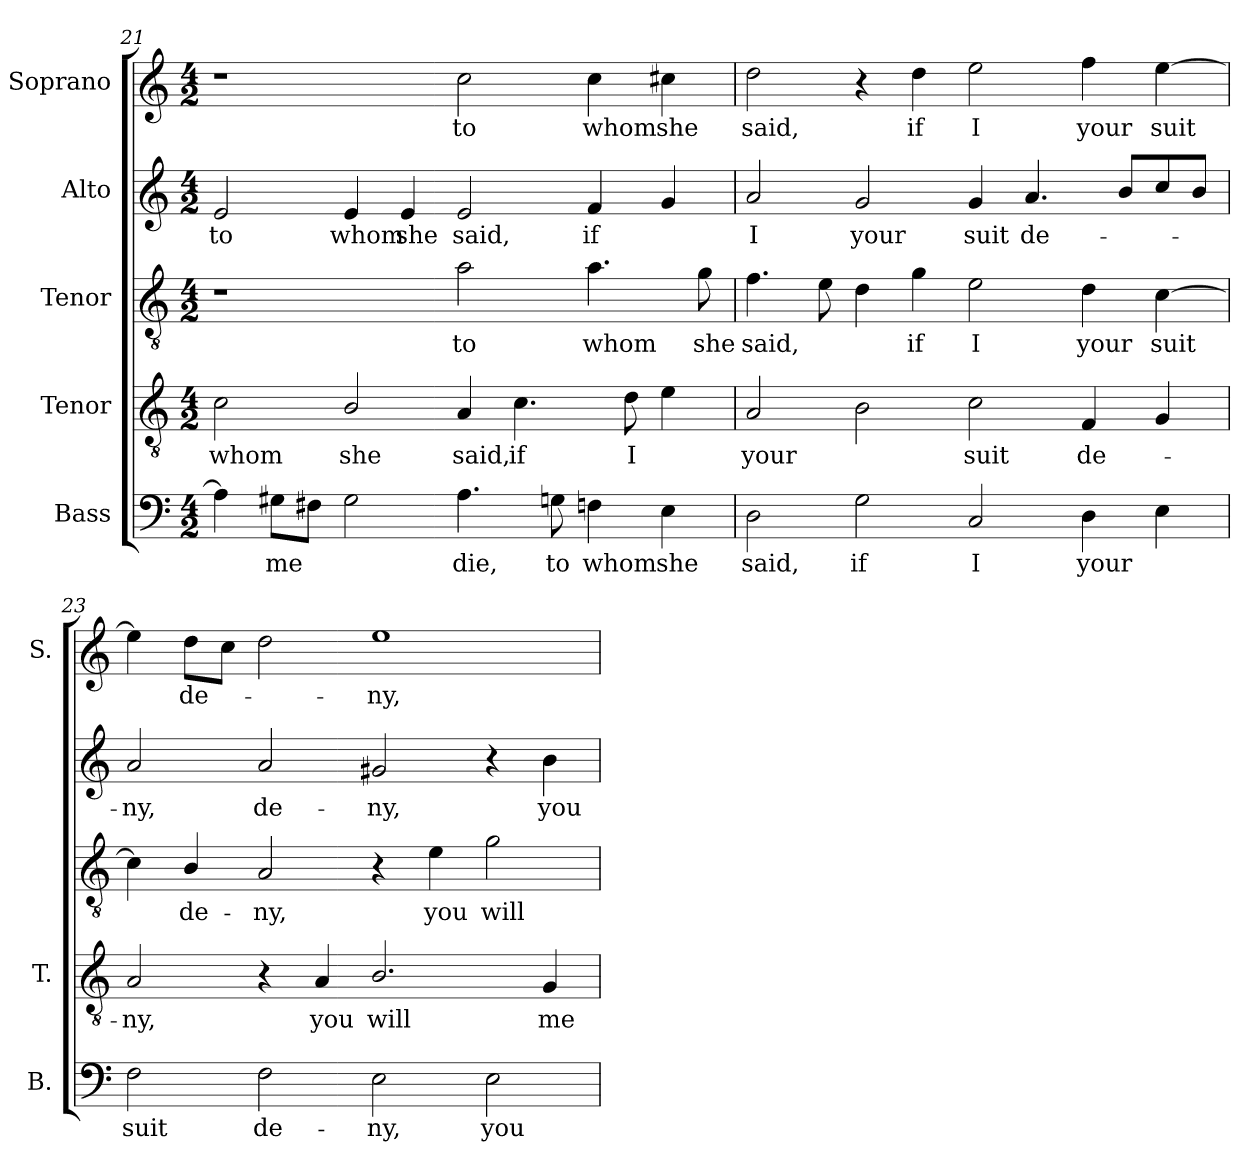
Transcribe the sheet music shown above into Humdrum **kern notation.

**kern	**text	**kern	**text	**kern	**text	**kern	**text	**kern	**text
*part5	*part5	*part4	*part4	*part3	*part3	*part2	*part2	*part1	*part1
*staff5	*staff5	*staff4	*staff4	*staff3	*staff3	*staff2	*staff2	*staff1	*staff1
*I"Bass	*	*I"Tenor	*	*I"Tenor	*	*I"Alto	*	*I"Soprano	*
*I'B.	*	*I'T.	*	*	*	*	*	*I'S.	*
!!LO:LB:g=z
*clefF4	*	*clefGv2	*	*clefGv2	*	*clefG2	*	*clefG2	*
*	*	*ITrd7c12	*	*ITrd7c12	*	*	*	*	*
*k[]	*	*k[]	*	*k[]	*	*k[]	*	*k[]	*
*C:	*	*C:	*	*C:	*	*C:	*	*C:	*
*M4/2	*	*M4/2	*	*M4/2	*	*M4/2	*	*M4/2	*
=21	=21	=21	=21	=21	=21	=21	=21	=21	=21
!	!	!	!LO:LY:b:color=#000000	!	!	!	!	!	!
!	!	!	!	!	!	!	!LO:LY:b:color=#000000	!	!
4Ai\]	.	2Ci\	whom	1r	.	2ei/	to	1r	.
!	!LO:LY:b:color=#000000	!	!	!	!	!	!	!	!
8G#Xi\L	me	.	.	.	.	.	.	.	.
8F#Xi\J	.	.	.	.	.	.	.	.	.
!	!	!	!LO:LY:b:color=#000000	!	!	!	!	!	!
!	!	!	!	!	!	!	!LO:LY:b:color=#000000	!	!
2G#i\	.	2BBi/	she	.	.	4ei/	whom	.	.
!	!	!	!	!	!	!	!LO:LY:b:color=#000000	!	!
.	.	.	.	.	.	4ei/	she	.	.
!	!LO:LY:b:color=#000000	!	!	!	!	!	!	!	!
!	!	!	!LO:LY:b:color=#000000	!	!	!	!	!	!
!	!	!	!	!	!LO:LY:b:color=#000000	!	!	!	!
!	!	!	!	!	!	!	!LO:LY:b:color=#000000	!	!
!	!	!	!	!	!	!	!	!	!LO:LY:b:color=#000000
4.Ai\	die,	4AAi/	said,	2Ai\	to	2ei/	said,	2cci\	to
!	!	!	!LO:LY:b:color=#000000	!	!	!	!	!	!
.	.	4.Ci\	if	.	.	.	.	.	.
!	!LO:LY:b:color=#000000	!	!	!	!	!	!	!	!
8Gni\	to	.	.	.	.	.	.	.	.
!	!LO:LY:b:color=#000000	!	!	!	!	!	!	!	!
!	!	!	!	!	!LO:LY:b:color=#000000	!	!	!	!
!	!	!	!	!	!	!	!LO:LY:b:color=#000000	!	!
!	!	!	!	!	!	!	!	!	!LO:LY:b:color=#000000
4Fni\	whom	.	.	4.Ai\	whom	4fi/	if	4cci\	whom
!	!	!	!LO:LY:b:color=#000000	!	!	!	!	!	!
.	.	8Di\	I	.	.	.	.	.	.
!	!LO:LY:b:color=#000000	!	!	!	!	!	!	!	!
!	!	!	!	!	!	!	!	!	!LO:LY:b:color=#000000
4Ei\	she	4Ei\	.	.	.	4gi/	.	4cc#Xi\	she
!	!	!	!	!	!LO:LY:b:color=#000000	!	!	!	!
.	.	.	.	8Gi\	she	.	.	.	.
=22	=22	=22	=22	=22	=22	=22	=22	=22	=22
!	!LO:LY:b:color=#000000	!	!	!	!	!	!	!	!
!	!	!	!LO:LY:b:color=#000000	!	!	!	!	!	!
!	!	!	!	!	!LO:LY:b:color=#000000	!	!	!	!
!	!	!	!	!	!	!	!LO:LY:b:color=#000000	!	!
!	!	!	!	!	!	!	!	!	!LO:LY:b:color=#000000
2Di\	said,	2AAi/	your	4.Fi\	said,	2ai/	I	2ddi\	said,
.	.	.	.	8Ei\	.	.	.	.	.
!	!LO:LY:b:color=#000000	!	!	!	!	!	!	!	!
!	!	!	!	!	!	!	!LO:LY:b:color=#000000	!	!
2Gi\	if	2BBi\	.	4Di\	.	2gi/	your	4r	.
!	!	!	!	!	!LO:LY:b:color=#000000	!	!	!	!
!	!	!	!	!	!	!	!	!	!LO:LY:b:color=#000000
.	.	.	.	4Gi\	if	.	.	4ddi\	if
!	!LO:LY:b:color=#000000	!	!	!	!	!	!	!	!
!	!	!	!LO:LY:b:color=#000000	!	!	!	!	!	!
!	!	!	!	!	!LO:LY:b:color=#000000	!	!	!	!
!	!	!	!	!	!	!	!LO:LY:b:color=#000000	!	!
!	!	!	!	!	!	!	!	!	!LO:LY:b:color=#000000
2Ci/	I	2Ci\	suit	2Ei\	I	4gi/	suit	2eei\	I
!	!	!	!	!	!	!	!LO:LY:b:color=#000000	!	!
.	.	.	.	.	.	4.ai/	de-	.	.
!	!LO:LY:b:color=#000000	!	!	!	!	!	!	!	!
!	!	!	!LO:LY:b:color=#000000	!	!	!	!	!	!
!	!	!	!	!	!LO:LY:b:color=#000000	!	!	!	!
!	!	!	!	!	!	!	!	!	!LO:LY:b:color=#000000
4Di\	your	4FFi/	de-	4Di\	your	.	.	4ffi\	your
.	.	.	.	.	.	8bi/L	.	.	.
!	!	!	!	!	!LO:LY:b:color=#000000	!	!	!	!
!	!	!	!	!	!	!	!	!	!LO:LY:b:color=#000000
4Ei\	.	4GGi/	.	[4Ci\	suit	8cci/	.	[4eei\	suit
.	.	.	.	.	.	8bi/J	.	.	.
=23	=23	=23	=23	=23	=23	=23	=23	=23	=23
!	!LO:LY:b:color=#000000	!	!	!	!	!	!	!	!
!	!	!	!LO:LY:b:color=#000000	!	!	!	!	!	!
!	!	!	!	!	!	!	!LO:LY:b:color=#000000	!	!
2Fi\	suit	2AAi/	-ny,	4Ci\]	.	2ai/	-ny,	4eei\]	.
!	!	!	!	!	!LO:LY:b:color=#000000	!	!	!	!
!	!	!	!	!	!	!	!	!	!LO:LY:b:color=#000000
.	.	.	.	4BBi/	de-	.	.	8ddi\L	de-
.	.	.	.	.	.	.	.	8cci\J	.
!	!LO:LY:b:color=#000000	!	!	!	!	!	!	!	!
!	!	!	!	!	!LO:LY:b:color=#000000	!	!	!	!
!	!	!	!	!	!	!	!LO:LY:b:color=#000000	!	!
2Fi\	de-	4r	.	2AAi/	-ny,	2ai/	de-	2ddi\	.
!	!	!	!LO:LY:b:color=#000000	!	!	!	!	!	!
.	.	4AAi/	you	.	.	.	.	.	.
!	!LO:LY:b:color=#000000	!	!	!	!	!	!	!	!
!	!	!	!LO:LY:b:color=#000000	!	!	!	!	!	!
!	!	!	!	!	!	!	!LO:LY:b:color=#000000	!	!
!	!	!	!	!	!	!	!	!	!LO:LY:b:color=#000000
2Ei\	-ny,	2.BBi/	will	4r	.	2g#Xi/	-ny,	1eei	-ny,
!	!	!	!	!	!LO:LY:b:color=#000000	!	!	!	!
.	.	.	.	4Ei\	you	.	.	.	.
!	!LO:LY:b:color=#000000	!	!	!	!	!	!	!	!
!	!	!	!	!	!LO:LY:b:color=#000000	!	!	!	!
2Ei\	you	.	.	2Gi\	will	4r	.	.	.
!	!	!	!LO:LY:b:color=#000000	!	!	!	!	!	!
!	!	!	!	!	!	!	!LO:LY:b:color=#000000	!	!
.	.	4GGi/	me	.	.	4bi\	you	.	.
=	=	=	=	=	=	=	=	=	=
*-	*-	*-	*-	*-	*-	*-	*-	*-	*-
